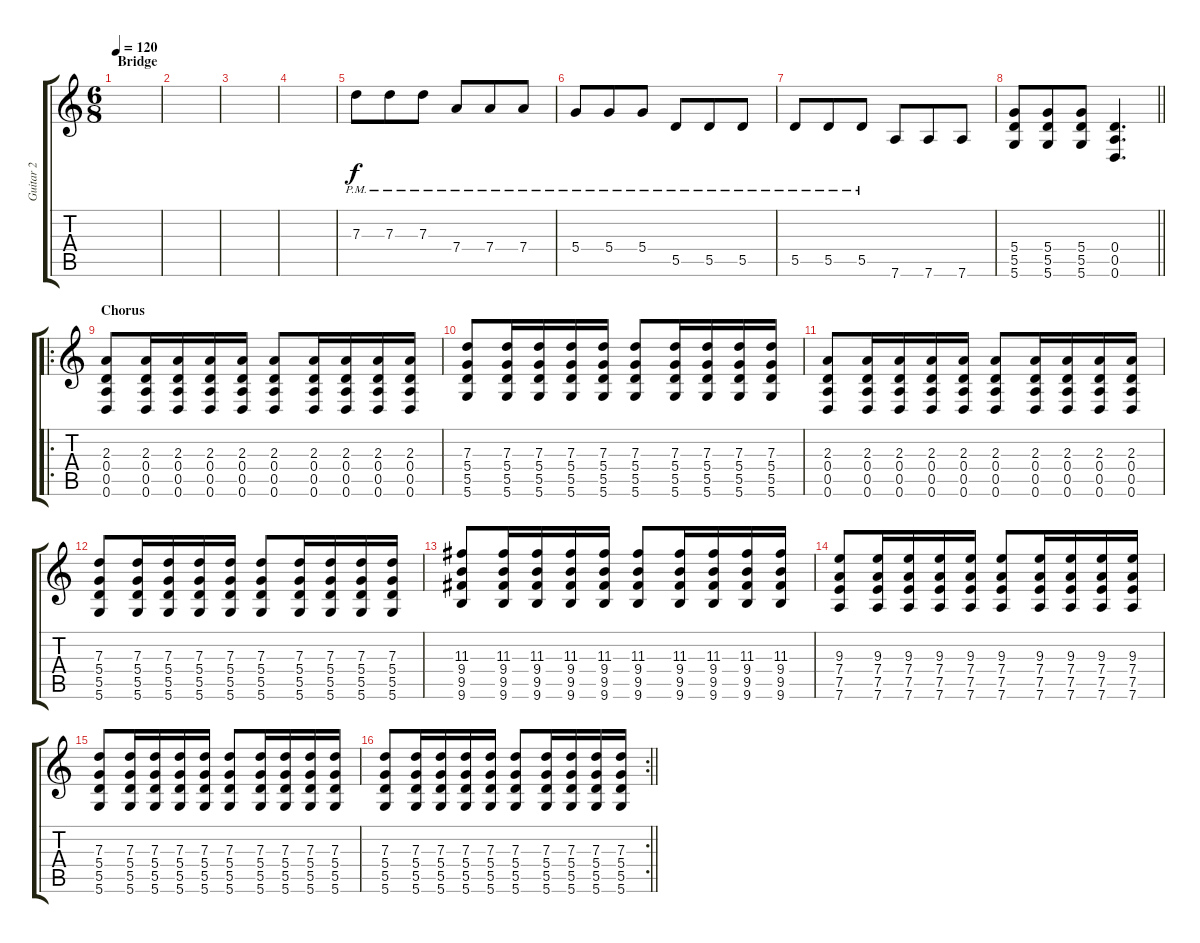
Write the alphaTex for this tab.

\track ("Guitar 2" "Guitar 2") {instrument distortionguitar}
\staff {score tabs}
\tuning (E4 B3 G3 D3 A2 D2) {hide}
\ts (6 8)
\section ("" "Bridge")
\tempo 120
\clef g2
\ks c
|
|
|
|
7.3{pm}.8 7.3{pm}.8 7.3{pm}.8 7.4{pm}.8 7.4{pm}.8 7.4{pm}.8 |
5.4{pm}.8 5.4{pm}.8 5.4{pm}.8 5.5{pm}.8 5.5{pm}.8 5.5{pm}.8 |
5.5{pm}.8 5.5{pm}.8 5.5{pm}.8 7.6.8 7.6.8 7.6.8 |
\barLineRight lightlight
(5.4 5.5 5.6).8 (5.4 5.5 5.6).8 (5.4 5.5 5.6).8 (0.4 0.5 0.6).4{d} |
\ro
\section ("" "Chorus")
(2.3 0.4 0.5 0.6).8 (2.3 0.4 0.5 0.6).16 (2.3 0.4 0.5 0.6).16 (2.3 0.4 0.5 0.6).16 (2.3 0.4 0.5 0.6).16 (2.3 0.4 0.5 0.6).8 (2.3 0.4 0.5 0.6).16 (2.3 0.4 0.5 0.6).16 (2.3 0.4 0.5 0.6).16 (2.3 0.4 0.5 0.6).16 |
(7.3 5.4 5.5 5.6).8 (7.3 5.4 5.5 5.6).16 (7.3 5.4 5.5 5.6).16 (7.3 5.4 5.5 5.6).16 (7.3 5.4 5.5 5.6).16 (7.3 5.4 5.5 5.6).8 (7.3 5.4 5.5 5.6).16 (7.3 5.4 5.5 5.6).16 (7.3 5.4 5.5 5.6).16 (7.3 5.4 5.5 5.6).16 |
(2.3 0.4 0.5 0.6).8 (2.3 0.4 0.5 0.6).16 (2.3 0.4 0.5 0.6).16 (2.3 0.4 0.5 0.6).16 (2.3 0.4 0.5 0.6).16 (2.3 0.4 0.5 0.6).8 (2.3 0.4 0.5 0.6).16 (2.3 0.4 0.5 0.6).16 (2.3 0.4 0.5 0.6).16 (2.3 0.4 0.5 0.6).16 |
(7.3 5.4 5.5 5.6).8 (7.3 5.4 5.5 5.6).16 (7.3 5.4 5.5 5.6).16 (7.3 5.4 5.5 5.6).16 (7.3 5.4 5.5 5.6).16 (7.3 5.4 5.5 5.6).8 (7.3 5.4 5.5 5.6).16 (7.3 5.4 5.5 5.6).16 (7.3 5.4 5.5 5.6).16 (7.3 5.4 5.5 5.6).16 |
(11.3 9.4 9.5 9.6).8 (11.3 9.4 9.5 9.6).16 (11.3 9.4 9.5 9.6).16 (11.3 9.4 9.5 9.6).16 (11.3 9.4 9.5 9.6).16 (11.3 9.4 9.5 9.6).8 (11.3 9.4 9.5 9.6).16 (11.3 9.4 9.5 9.6).16 (11.3 9.4 9.5 9.6).16 (11.3 9.4 9.5 9.6).16 |
(9.3 7.4 7.5 7.6).8 (9.3 7.4 7.5 7.6).16 (9.3 7.4 7.5 7.6).16 (9.3 7.4 7.5 7.6).16 (9.3 7.4 7.5 7.6).16 (9.3 7.4 7.5 7.6).8 (9.3 7.4 7.5 7.6).16 (9.3 7.4 7.5 7.6).16 (9.3 7.4 7.5 7.6).16 (9.3 7.4 7.5 7.6).16 |
(7.3 5.4 5.5 5.6).8 (7.3 5.4 5.5 5.6).16 (7.3 5.4 5.5 5.6).16 (7.3 5.4 5.5 5.6).16 (7.3 5.4 5.5 5.6).16 (7.3 5.4 5.5 5.6).8 (7.3 5.4 5.5 5.6).16 (7.3 5.4 5.5 5.6).16 (7.3 5.4 5.5 5.6).16 (7.3 5.4 5.5 5.6).16 |
\rc 2
\barLineRight lightlight
(7.3 5.4 5.5 5.6).8 (7.3 5.4 5.5 5.6).16 (7.3 5.4 5.5 5.6).16 (7.3 5.4 5.5 5.6).16 (7.3 5.4 5.5 5.6).16 (7.3 5.4 5.5 5.6).8 (7.3 5.4 5.5 5.6).16 (7.3 5.4 5.5 5.6).16 (7.3 5.4 5.5 5.6).16 (7.3 5.4 5.5 5.6).16
